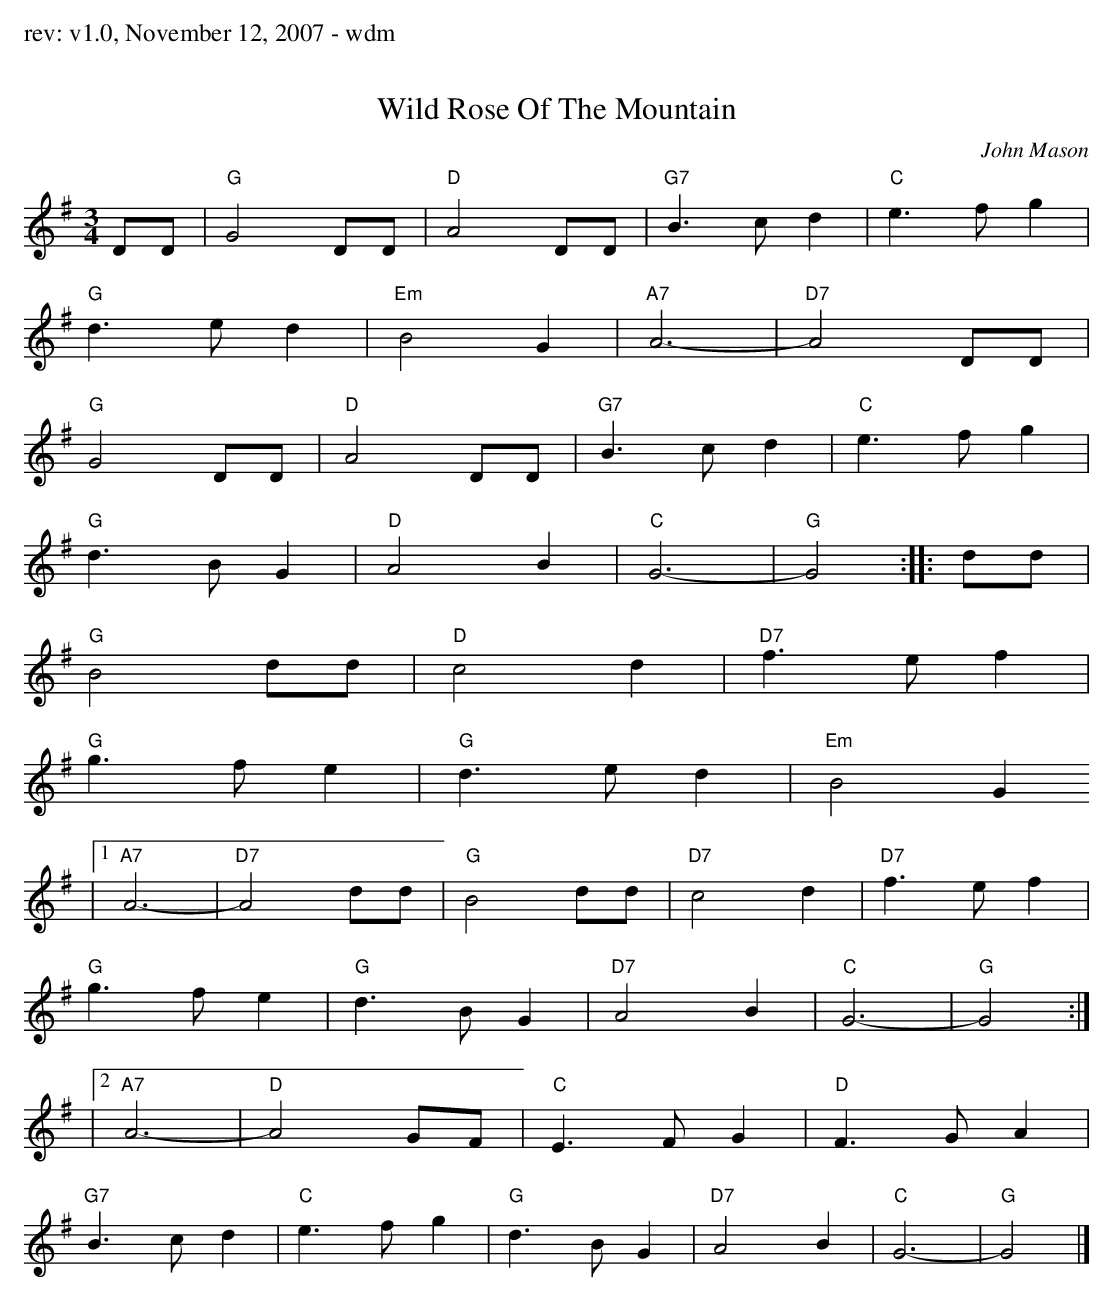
X:1
T:Wild Rose Of The Mountain
C:John Mason
M:3/4
K:G
DD |\
"G"G4    DD | "D"A4 DD | "G7"B2>c2 d2 | "C"e2>f2 g2 |
"G"d2>e2 d2 | "Em"B4 G2 | "A7"A6- | "D7"A4 DD |
"G"G4    DD | "D"A4 DD | "G7"B2>c2 d2 | "C"e2>f2 g2 |
"G"d2>B2 G2 | "D"A4 B2 | "C"G6- | "G"G4 :||: dd |
"G"B4 dd | "D"c4 d2 | "D7"f2>e2 f2 |
"G"g2>f2 e2 | "G"d2>e2 d2 | "Em"B4 G2
|[1 "A7"A6- | "D7"A4 dd | "G"B4 dd | "D7"c4 d2 | "D7"f2>e2 f2 |
"G"g2>f2 e2 | "G"d2>B2 G2 | "D7"A4 B2 | "C"G6- | "G"G4 :|
|[2 "A7"A6- | "D"A4 GF | "C"E2>F2 G2 | "D"F2>G2 A2 |
"G7" B2>c2 d2 | "C"e2>f2 g2 | "G"d2>B2 G2 | "D7"A4 B2 | "C"G6- | "G"G4 |]
